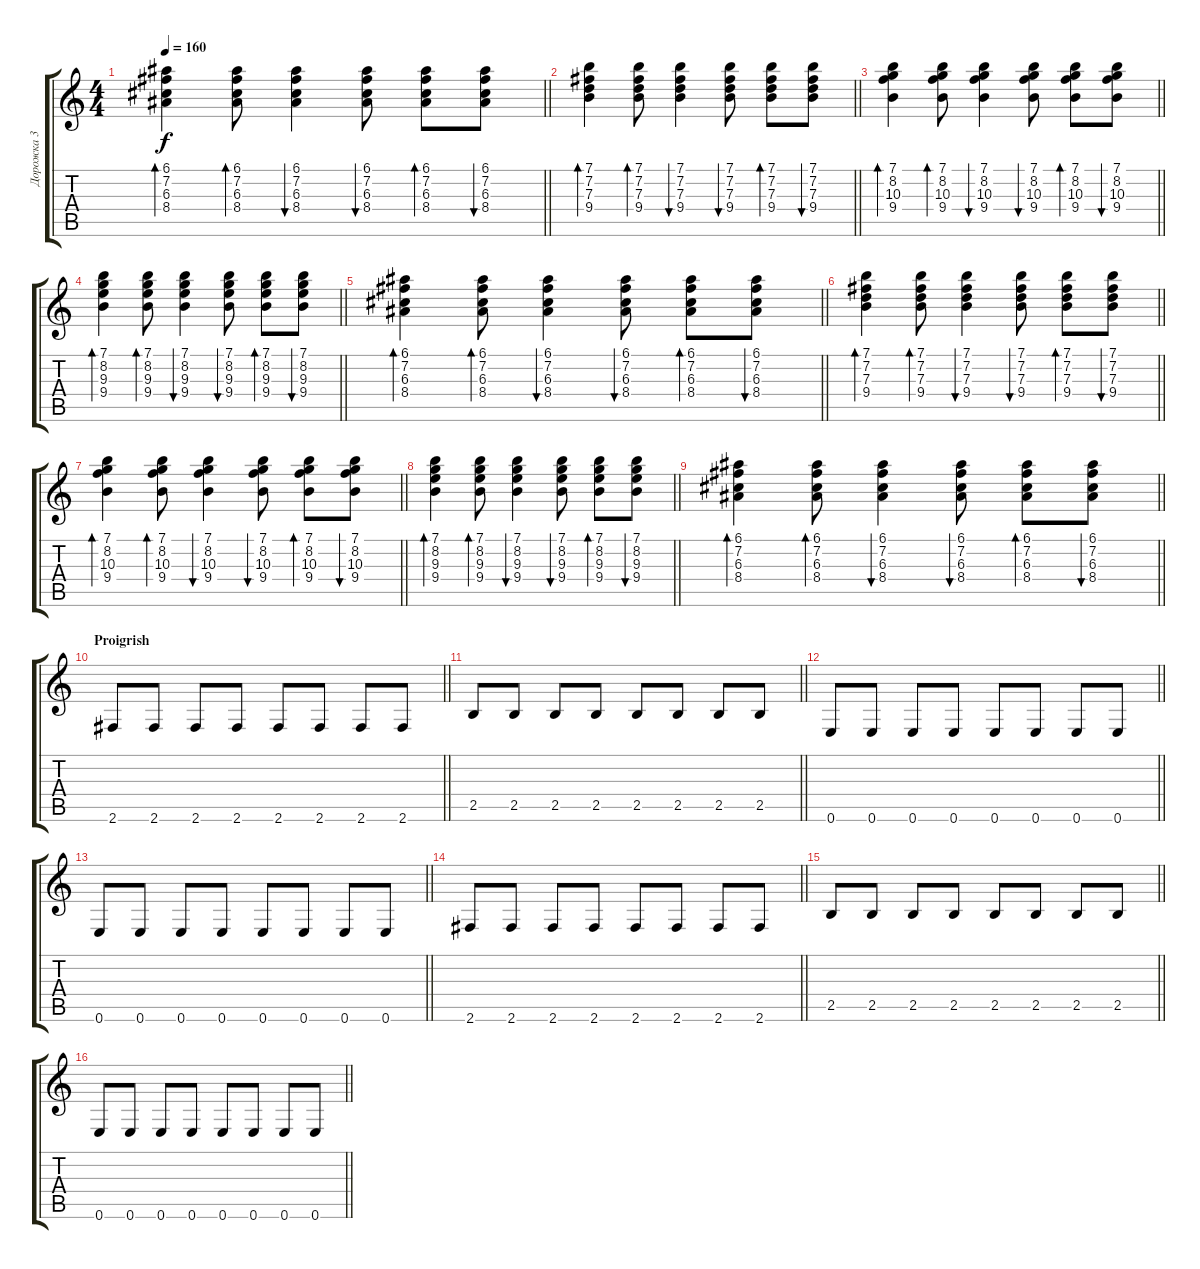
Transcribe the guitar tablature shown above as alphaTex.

\track ("Дорожка 3" "Дорожка 3") {instrument acousticguitarsteel}
\staff {score tabs}
\tuning (E4 B3 G3 D3 A2 E2) {hide}
\ts (4 4)
\tempo 160
\clef g2
\barLineRight lightlight
\ks c
(6.1 7.2 6.3 8.4).4{bd 60 dy f} (6.1 7.2 6.3 8.4).8{bd 60} (6.1 7.2 6.3 8.4).4{bu 60} (6.1 7.2 6.3 8.4).8{bu 60} (6.1 7.2 6.3 8.4).8{bd 60} (6.1 7.2 6.3 8.4).8{bu 60} |
\barLineRight lightlight
(7.1 7.2 7.3 9.4).4{bd 60} (7.1 7.2 7.3 9.4).8{bd 60} (7.1 7.2 7.3 9.4).4{bu 60} (7.1 7.2 7.3 9.4).8{bu 60} (7.1 7.2 7.3 9.4).8{bd 60} (7.1 7.2 7.3 9.4).8{bu 60} |
\barLineRight lightlight
(7.1 8.2 10.3 9.4).4{bd 60} (7.1 8.2 10.3 9.4).8{bd 60} (7.1 8.2 10.3 9.4).4{bu 60} (7.1 8.2 10.3 9.4).8{bu 60} (7.1 8.2 10.3 9.4).8{bd 60} (7.1 8.2 10.3 9.4).8{bu 60} |
\barLineRight lightlight
(7.1 8.2 9.3 9.4).4{bd 60} (7.1 8.2 9.3 9.4).8{bd 60} (7.1 8.2 9.3 9.4).4{bu 60} (7.1 8.2 9.3 9.4).8{bu 60} (7.1 8.2 9.3 9.4).8{bd 60} (7.1 8.2 9.3 9.4).8{bu 60} |
\barLineRight lightlight
(6.1 7.2 6.3 8.4).4{bd 60} (6.1 7.2 6.3 8.4).8{bd 60} (6.1 7.2 6.3 8.4).4{bu 60} (6.1 7.2 6.3 8.4).8{bu 60} (6.1 7.2 6.3 8.4).8{bd 60} (6.1 7.2 6.3 8.4).8{bu 60} |
\barLineRight lightlight
(7.1 7.2 7.3 9.4).4{bd 60} (7.1 7.2 7.3 9.4).8{bd 60} (7.1 7.2 7.3 9.4).4{bu 60} (7.1 7.2 7.3 9.4).8{bu 60} (7.1 7.2 7.3 9.4).8{bd 60} (7.1 7.2 7.3 9.4).8{bu 60} |
\barLineRight lightlight
(7.1 8.2 10.3 9.4).4{bd 60} (7.1 8.2 10.3 9.4).8{bd 60} (7.1 8.2 10.3 9.4).4{bu 60} (7.1 8.2 10.3 9.4).8{bu 60} (7.1 8.2 10.3 9.4).8{bd 60} (7.1 8.2 10.3 9.4).8{bu 60} |
\barLineRight lightlight
(7.1 8.2 9.3 9.4).4{bd 60} (7.1 8.2 9.3 9.4).8{bd 60} (7.1 8.2 9.3 9.4).4{bu 60} (7.1 8.2 9.3 9.4).8{bu 60} (7.1 8.2 9.3 9.4).8{bd 60} (7.1 8.2 9.3 9.4).8{bu 60} |
\barLineRight lightlight
(6.1 7.2 6.3 8.4).4{bd 60} (6.1 7.2 6.3 8.4).8{bd 60} (6.1 7.2 6.3 8.4).4{bu 60} (6.1 7.2 6.3 8.4).8{bu 60} (6.1 7.2 6.3 8.4).8{bd 60} (6.1 7.2 6.3 8.4).8{bu 60} |
\section ("" "Proigrish")
\barLineRight lightlight
2.6.8 2.6.8 2.6.8 2.6.8 2.6.8 2.6.8 2.6.8 2.6.8 |
\barLineRight lightlight
2.5.8 2.5.8 2.5.8 2.5.8 2.5.8 2.5.8 2.5.8 2.5.8 |
\barLineRight lightlight
0.6.8 0.6.8 0.6.8 0.6.8 0.6.8 0.6.8 0.6.8 0.6.8 |
\barLineRight lightlight
0.6.8 0.6.8 0.6.8 0.6.8 0.6.8 0.6.8 0.6.8 0.6.8 |
\barLineRight lightlight
2.6.8 2.6.8 2.6.8 2.6.8 2.6.8 2.6.8 2.6.8 2.6.8 |
\barLineRight lightlight
2.5.8 2.5.8 2.5.8 2.5.8 2.5.8 2.5.8 2.5.8 2.5.8 |
\barLineRight lightlight
0.6.8 0.6.8 0.6.8 0.6.8 0.6.8 0.6.8 0.6.8 0.6.8
